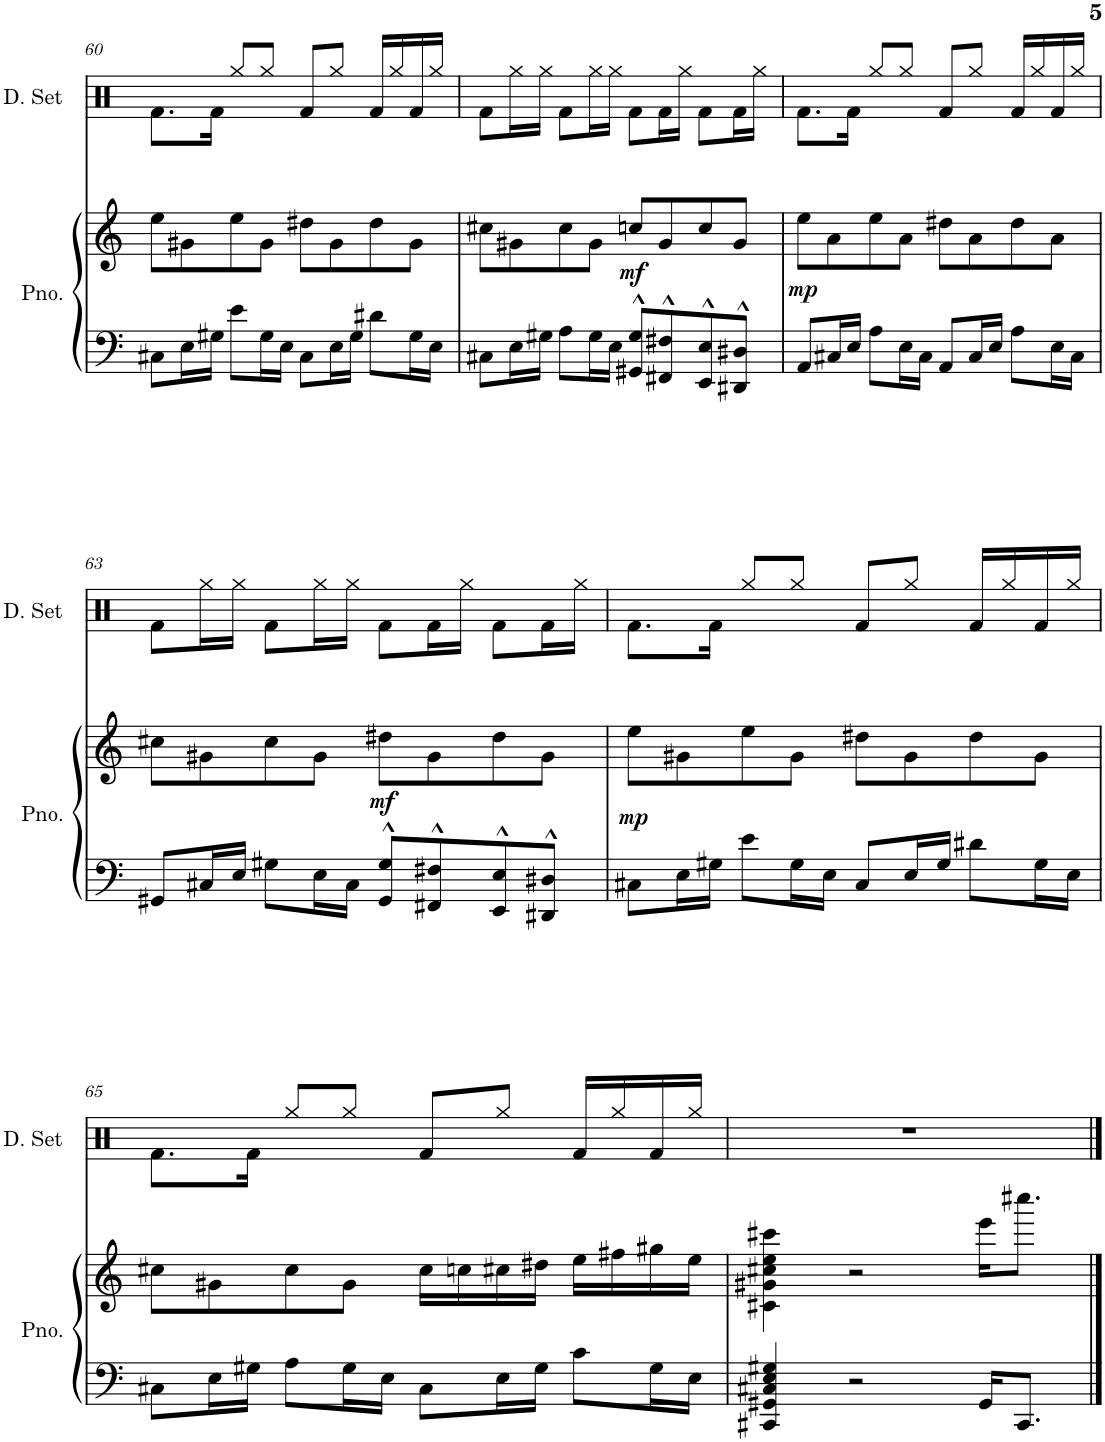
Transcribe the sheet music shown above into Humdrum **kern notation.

**kern	**kern	**dynam	**kern
*part2	*part2	*part2	*part1
*staff3	*staff2	*staff2/3	*staff1
*I"Piano	*	*	*I"Drumset
*I'Pno.	*	*	*I'D. Set
!!LO:PB:g=z
*clefF4	*clefG2	*	*clefX
*k[]	*k[]	*	*k[]
*M4/4	*M4/4	*	*M4/4
=60	=60	=60	=60
8C#X\L	8ee\L	.	8.Rf\L
16E\L	8g#X\	.	.
16G#X\JJ	.	.	16Rf\Jk
8e\L	8ee\	.	8Rgg/L
16G#\L	8g#\J	.	8Rgg/J
16E\JJ	.	.	.
8C#\L	8dd#X\L	.	8Rf/L
16E\L	8g#\	.	8Rgg/J
16G#\JJ	.	.	.
8d#X\L	8dd#\	.	16Rf/LL
.	.	.	16Rgg/
16G#\L	8g#\J	.	16Rf/
16E\JJ	.	.	16Rgg/JJ
=61	=61	=61	=61
8C#X\L	8cc#X\L	.	8Rf\L
16E\L	8g#X\	.	16Rgg\L
16G#X\JJ	.	.	16Rgg\JJ
8A\L	8cc#\	.	8Rf\L
16G#\L	8g#\J	.	16Rgg\L
16E\JJ	.	.	16Rgg\JJ
!	!	!LO:DY:b	!
8GG#X/^^ 8G#/^^L	8ccn/L	mf	8Rf\L
8FF#X/^^ 8F#X/^^	8g#/	.	16Rf\L
.	.	.	16Rgg\JJ
8EE/^^ 8E/^^	8cc/	.	8Rf\L
8DD#X/^^ 8D#X/^^J	8g#/J	.	16Rf\L
.	.	.	16Rgg\JJ
=62	=62	=62	=62
!	!	!LO:DY:b	!
8AA/L	8ee\L	mp	8.Rf\L
16C#X/L	8a\	.	.
16E/JJ	.	.	16Rf\Jk
8A\L	8ee\	.	8Rgg/L
16E\L	8a\J	.	8Rgg/J
16C#\JJ	.	.	.
8AA/L	8dd#X\L	.	8Rf/L
16C#/L	8a\	.	8Rgg/J
16E/JJ	.	.	.
8A\L	8dd#\	.	16Rf/LL
.	.	.	16Rgg/
16E\L	8a\J	.	16Rf/
16C#\JJ	.	.	16Rgg/JJ
!!LO:LB:g=z
=63	=63	=63	=63
8GG#X/L	8cc#X\L	.	8Rf\L
16C#X/L	8g#X\	.	16Rgg\L
16E/JJ	.	.	16Rgg\JJ
8G#X\L	8cc#\	.	8Rf\L
16E\L	8g#\J	.	16Rgg\L
16C#\JJ	.	.	16Rgg\JJ
!	!	!LO:DY:b	!
8GG#/^^ 8G#/^^L	8dd#X\L	mf	8Rf\L
8FF#X/^^ 8F#X/^^	8g#\	.	16Rf\L
.	.	.	16Rgg\JJ
8EE/^^ 8E/^^	8dd#\	.	8Rf\L
8DD#X/^^ 8D#X/^^J	8g#\J	.	16Rf\L
.	.	.	16Rgg\JJ
=64	=64	=64	=64
!	!	!LO:DY:b	!
8C#X\L	8ee\L	mp	8.Rf\L
16E\L	8g#X\	.	.
16G#X\JJ	.	.	16Rf\Jk
8e\L	8ee\	.	8Rgg/L
16G#\L	8g#\J	.	8Rgg/J
16E\JJ	.	.	.
8C#/L	8dd#X\L	.	8Rf/L
16E/L	8g#\	.	8Rgg/J
16G#/JJ	.	.	.
8d#X\L	8dd#\	.	16Rf/LL
.	.	.	16Rgg/
16G#\L	8g#\J	.	16Rf/
16E\JJ	.	.	16Rgg/JJ
!!LO:LB:g=z
=65	=65	=65	=65
8C#X\L	8cc#X\L	.	8.Rf\L
16E\L	8g#X\	.	.
16G#X\JJ	.	.	16Rf\Jk
8A\L	8cc#\	.	8Rgg/L
16G#\L	8g#\J	.	8Rgg/J
16E\JJ	.	.	.
8C#\L	16cc#\LL	.	8Rf/L
.	16ccn\	.	.
16E\L	16cc#X\	.	8Rgg/J
16G#\JJ	16dd#X\JJ	.	.
8c\L	16ee\LL	.	16Rf/LL
.	16ff#X\	.	16Rgg/
16G#\L	16gg#X\	.	16Rf/
16E\JJ	16ee\JJ	.	16Rgg/JJ
=66	=66	=66	=66
4CC#X/ 4GG#X/ 4C#X/ 4E/ 4G#X/	4c#X\ 4g#X\ 4cc#X\ 4ee\ 4ccc#X\	.	1r
2r	2r	.	.
16GG#/KL	16eee\KL	.	.
8.CC#/J	8.cccc#X\J	.	.
==	==	==	==
*-	*-	*-	*-
